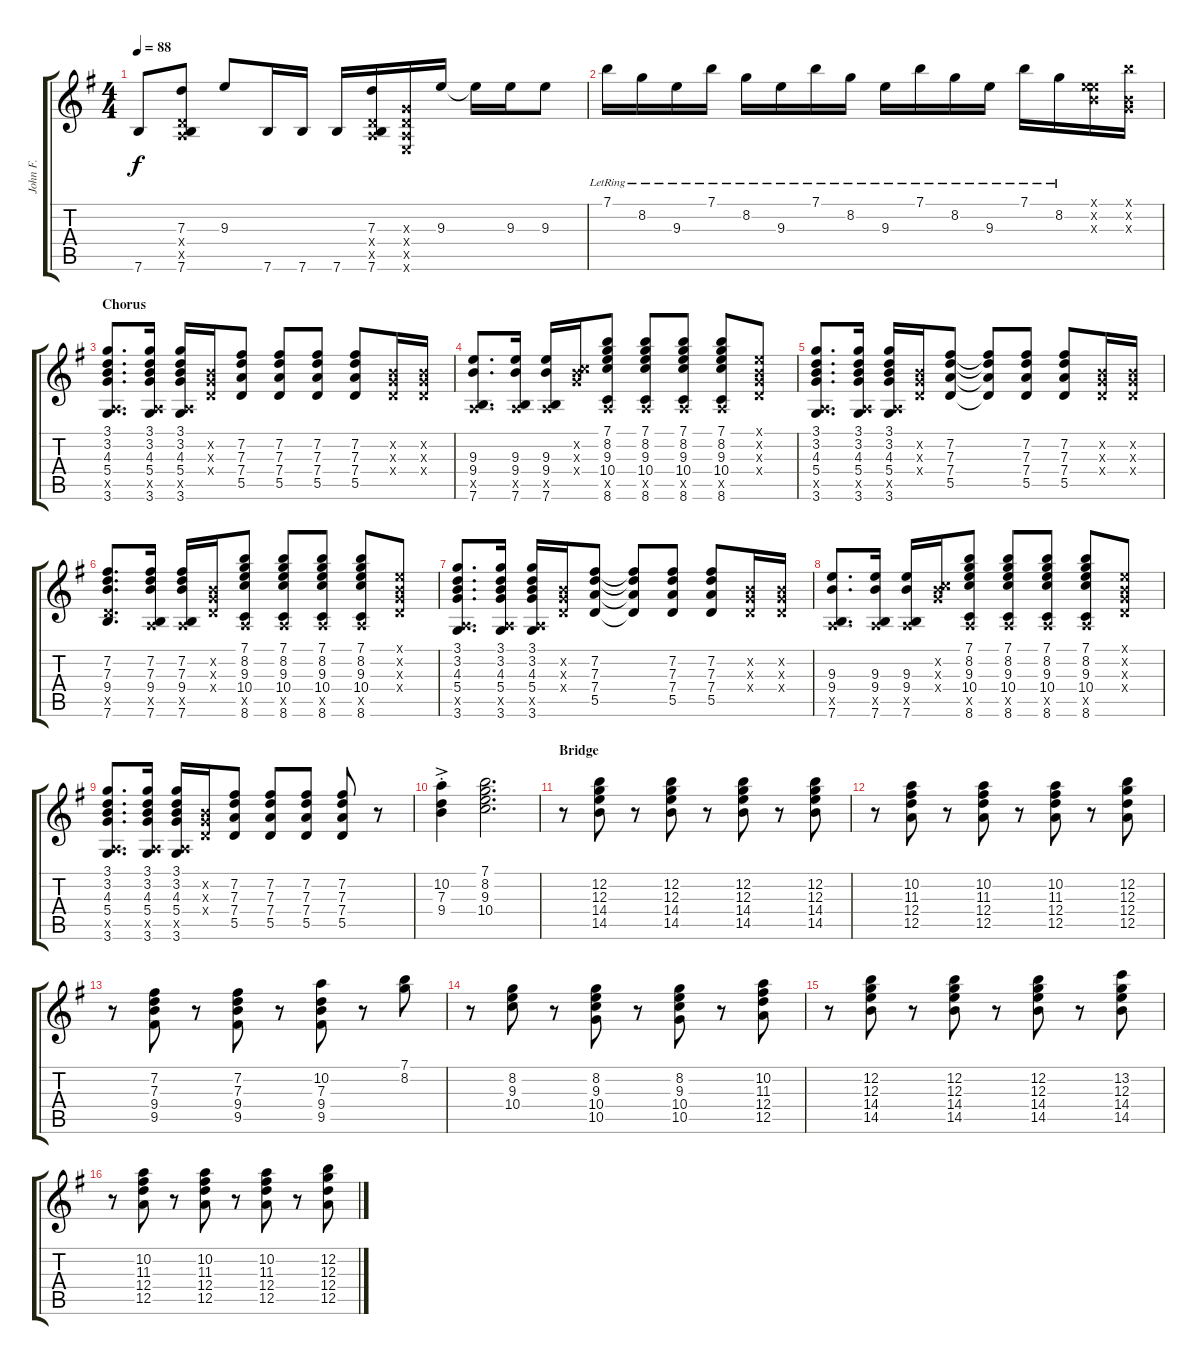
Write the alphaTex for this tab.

\track ("John F." "John F.") {instrument electricguitarclean}
\staff {score tabs}
\tuning (E4 B3 G3 D3 A2 E2) {hide}
\ts (4 4)
\tempo 88
\clef g2
\ks g
7.6.8{dy f} (7.3 0.4{x} 0.5{x} 7.6).8 9.3.8 7.6.16 7.6.16 7.6.16 (7.3 0.4{x} 0.5{x} 7.6).16 (0.3{x} 0.4{x} 0.5{x} 0.6{x}).16 9.3.16 9.3{t}.16 9.3.16 9.3.8 |
7.1{lr}.16 8.2{lr}.16 9.3{lr}.16 7.1{lr}.16 8.2{lr}.16 9.3{lr}.16 7.1{lr}.16 8.2{lr}.16 9.3{lr}.16 7.1{lr}.16 8.2{lr}.16 9.3{lr}.16 7.1{lr}.16 8.2{lr}.16 (0.1{x} 0.2{x} 9.3{x}).16 (7.1{x} 0.2{x} 0.3{x}).16 |
\section ("" "Chorus")
(3.1 3.2 4.3 5.4 0.5{x} 3.6).8{d} (3.1 3.2 4.3 5.4 0.5{x} 3.6).16 (3.1 3.2 4.3 5.4 0.5{x} 3.6).16 (0.2{x} 0.3{x} 0.4{x}).16 (7.2 7.3 7.4 5.5).8 (7.2 7.3 7.4 5.5).8 (7.2 7.3 7.4 5.5).8 (7.2 7.3 7.4 5.5).8 (0.2{x} 0.3{x} 0.4{x}).16 (0.2{x} 0.3{x} 0.4{x}).16 |
(9.3 9.4 0.5{x} 7.6).8{d} (9.3 9.4 0.5{x} 7.6).16 (9.3 9.4 0.5{x} 7.6).16 (0.2{x} 0.3{x} 10.4{x}).16 (7.1 8.2 9.3 10.4 0.5{x} 8.6).8 (7.1 8.2 9.3 10.4 0.5{x} 8.6).8 (7.1 8.2 9.3 10.4 0.5{x} 8.6).8 (7.1 8.2 9.3 10.4 0.5{x} 8.6).8 (0.1{x} 0.2{x} 0.3{x} 0.4{x}).8 |
(3.1 3.2 4.3 5.4 0.5{x} 3.6).8{d} (3.1 3.2 4.3 5.4 0.5{x} 3.6).16 (3.1 3.2 4.3 5.4 0.5{x} 3.6).16 (0.2{x} 0.3{x} 0.4{x}).16 (7.2 7.3 7.4 5.5).8 (7.2{t} 7.3{t} 7.4{t} 5.5{t}).8 (7.2 7.3 7.4 5.5).8 (7.2 7.3 7.4 5.5).8 (0.2{x} 0.3{x} 0.4{x}).16 (0.2{x} 0.3{x} 0.4{x}).16 |
(7.2 7.3 9.4 5.5{x} 7.6).8{d} (7.2 7.3 9.4 0.5{x} 7.6).16 (7.2 7.3 9.4 0.5{x} 7.6).16 (0.2{x} 0.3{x} 0.4{x}).16 (7.1 8.2 9.3 10.4 0.5{x} 8.6).8 (7.1 8.2 9.3 10.4 0.5{x} 8.6).8 (7.1 8.2 9.3 10.4 0.5{x} 8.6).8 (7.1 8.2 9.3 10.4 0.5{x} 8.6).8 (0.1{x} 0.2{x} 0.3{x} 0.4{x}).8 |
(3.1 3.2 4.3 5.4 0.5{x} 3.6).8{d} (3.1 3.2 4.3 5.4 0.5{x} 3.6).16 (3.1 3.2 4.3 5.4 0.5{x} 3.6).16 (0.2{x} 0.3{x} 0.4{x}).16 (7.2 7.3 7.4 5.5).8 (7.2{t} 7.3{t} 7.4{t} 5.5{t}).8 (7.2 7.3 7.4 5.5).8 (7.2 7.3 7.4 5.5).8 (0.2{x} 0.3{x} 0.4{x}).16 (0.2{x} 0.3{x} 0.4{x}).16 |
(9.3 9.4 0.5{x} 7.6).8{d} (9.3 9.4 0.5{x} 7.6).16 (9.3 9.4 0.5{x} 7.6).16 (0.2{x} 0.3{x} 10.4{x}).16 (7.1 8.2 9.3 10.4 0.5{x} 8.6).8 (7.1 8.2 9.3 10.4 0.5{x} 8.6).8 (7.1 8.2 9.3 10.4 0.5{x} 8.6).8 (7.1 8.2 9.3 10.4 0.5{x} 8.6).8 (0.1{x} 0.2{x} 0.3{x} 0.4{x}).8 |
(3.1 3.2 4.3 5.4 0.5{x} 3.6).8{d} (3.1 3.2 4.3 5.4 0.5{x} 3.6).16 (3.1 3.2 4.3 5.4 0.5{x} 3.6).16 (0.2{x} 0.3{x} 0.4{x}).16 (7.2 7.3 7.4 5.5).8 (7.2 7.3 7.4 5.5).8 (7.2 7.3 7.4 5.5).8 (7.2 7.3 7.4 5.5).8 r.8 |
(10.2{ac st} 7.3{ac st} 9.4{ac st}).4 (7.1 8.2 9.3 10.4).2{d} |
\section ("" "Bridge")
r.8 (12.2 12.3 14.4 14.5).8 r.8 (12.2 12.3 14.4 14.5).8 r.8 (12.2 12.3 14.4 14.5).8 r.8 (12.2 12.3 14.4 14.5).8 |
r.8 (10.2 11.3 12.4 12.5).8 r.8 (10.2 11.3 12.4 12.5).8 r.8 (10.2 11.3 12.4 12.5).8 r.8 (12.2 12.3 12.4 12.5).8 |
r.8 (7.2 7.3 9.4 9.5).8 r.8 (7.2 7.3 9.4 9.5).8 r.8 (10.2 7.3 9.4 9.5).8 r.8 (7.1 8.2).8 |
r.8 (8.2 9.3 10.4).8 r.8 (8.2 9.3 10.4 10.5).8 r.8 (8.2 9.3 10.4 10.5).8 r.8 (10.2 11.3 12.4 12.5).8 |
r.8 (12.2 12.3 14.4 14.5).8 r.8 (12.2 12.3 14.4 14.5).8 r.8 (12.2 12.3 14.4 14.5).8 r.8 (13.2 12.3 14.4 14.5).8 |
r.8 (10.2 11.3 12.4 12.5).8 r.8 (10.2 11.3 12.4 12.5).8 r.8 (10.2 11.3 12.4 12.5).8 r.8 (12.2 12.3 12.4 12.5).8
